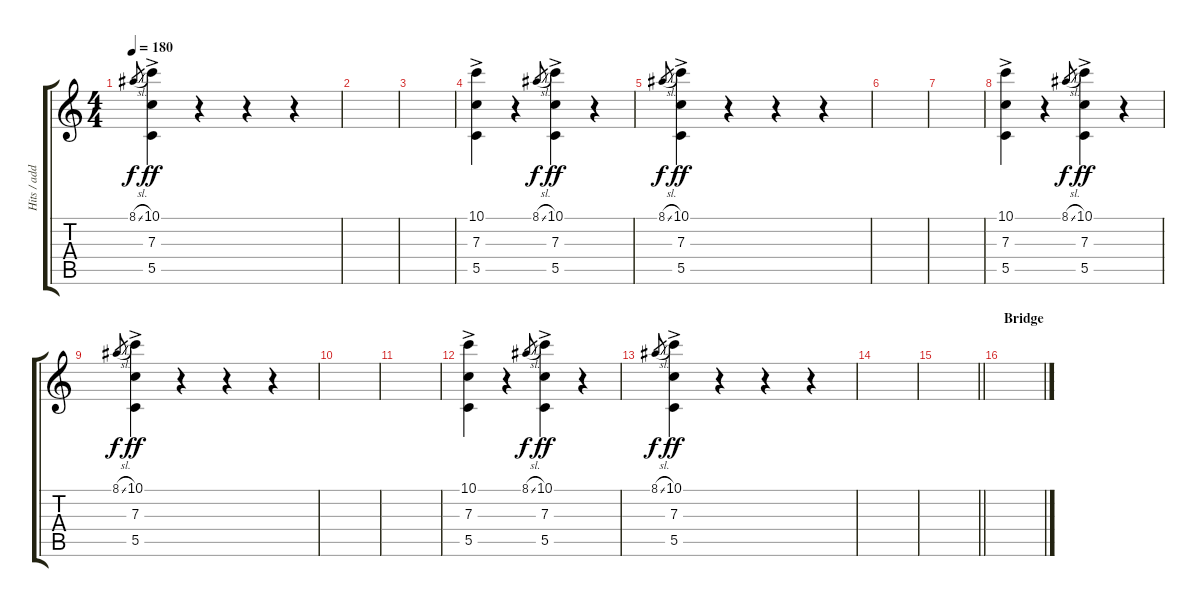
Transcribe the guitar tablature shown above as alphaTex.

\track ("Hits / adds" "Hits / add") {instrument distortionguitar}
\staff {score tabs}
\tuning (D4 A3 F3 C3 G2 C2) {hide}
\ts (4 4)
\tempo 180
\clef g2
\ks c
8.1{sl}.8{gr dy f} (10.1{ac} 7.3{ac} 5.5{ac}).4{dy ff} r.4 r.4 r.4 |
|
|
(10.1{ac} 7.3{ac} 5.5{ac}).4 r.4 8.1{sl}.8{gr dy f} (10.1{ac} 7.3{ac} 5.5{ac}).4{dy ff} r.4 |
8.1{sl}.8{gr dy f} (10.1{ac} 7.3{ac} 5.5{ac}).4{dy ff} r.4 r.4 r.4 |
|
|
(10.1{ac} 7.3{ac} 5.5{ac}).4 r.4 8.1{sl}.8{gr dy f} (10.1{ac} 7.3{ac} 5.5{ac}).4{dy ff} r.4 |
8.1{sl}.8{gr dy f} (10.1{ac} 7.3{ac} 5.5{ac}).4{dy ff} r.4 r.4 r.4 |
|
|
(10.1{ac} 7.3{ac} 5.5{ac}).4 r.4 8.1{sl}.8{gr dy f} (10.1{ac} 7.3{ac} 5.5{ac}).4{dy ff} r.4 |
8.1{sl}.8{gr dy f} (10.1{ac} 7.3{ac} 5.5{ac}).4{dy ff} r.4 r.4 r.4 |
|
\barLineRight lightlight
|
\section ("" "Bridge")
